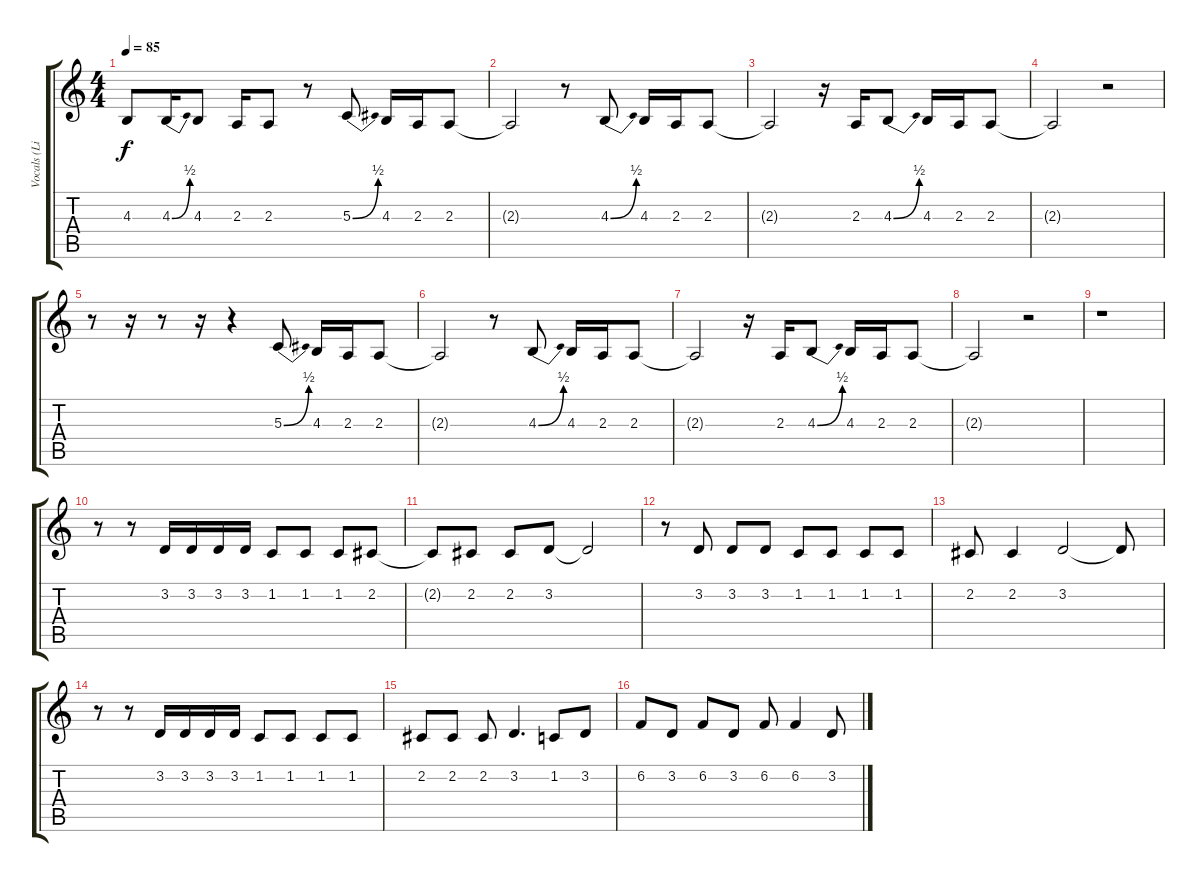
\track ("Vocals (Liam)" "Vocals (Li") {instrument tenorsax}
\staff {score tabs}
\tuning (E4 B3 G3 D3 A2 E2) {hide}
\ts (4 4)
\tempo 85
\clef g2
\ks c
4.3.8{dy f} 4.3{be (bend 0 0 60 2)}.16 4.3.8 2.3.16 2.3.8 r.8 5.3{be (bend 0 0 60 2)}.8 4.3.16 2.3.16 2.3.8 |
2.3{t}.2 r.8 4.3{be (bend 0 0 60 2)}.8 4.3.16 2.3.16 2.3.8 |
2.3{t}.2 r.16 2.3.16 4.3{be (bend 0 0 60 2)}.8 4.3.16 2.3.16 2.3.8 |
2.3{t}.2 r.2 |
r.8 r.16 r.8 r.16 r.4 5.3{be (bend 0 0 60 2)}.8 4.3.16 2.3.16 2.3.8 |
2.3{t}.2 r.8 4.3{be (bend 0 0 60 2)}.8 4.3.16 2.3.16 2.3.8 |
2.3{t}.2 r.16 2.3.16 4.3{be (bend 0 0 60 2)}.8 4.3.16 2.3.16 2.3.8 |
2.3{t}.2 r.2 |
r.1 |
r.8 r.8 3.2.16 3.2.16 3.2.16 3.2.16 1.2.8 1.2.8 1.2.8 2.2.8 |
2.2{t}.8 2.2.8 2.2.8 3.2.8 3.2{t}.2 |
r.8 3.2.8 3.2.8 3.2.8 1.2.8 1.2.8 1.2.8 1.2.8 |
2.2.8 2.2.4 3.2.2 3.2{t}.8 |
r.8 r.8 3.2.16 3.2.16 3.2.16 3.2.16 1.2.8 1.2.8 1.2.8 1.2.8 |
2.2.8 2.2.8 2.2.8 3.2.4{d} 1.2.8 3.2.8 |
6.2.8 3.2.8 6.2.8 3.2.8 6.2.8 6.2.4 3.2.8
